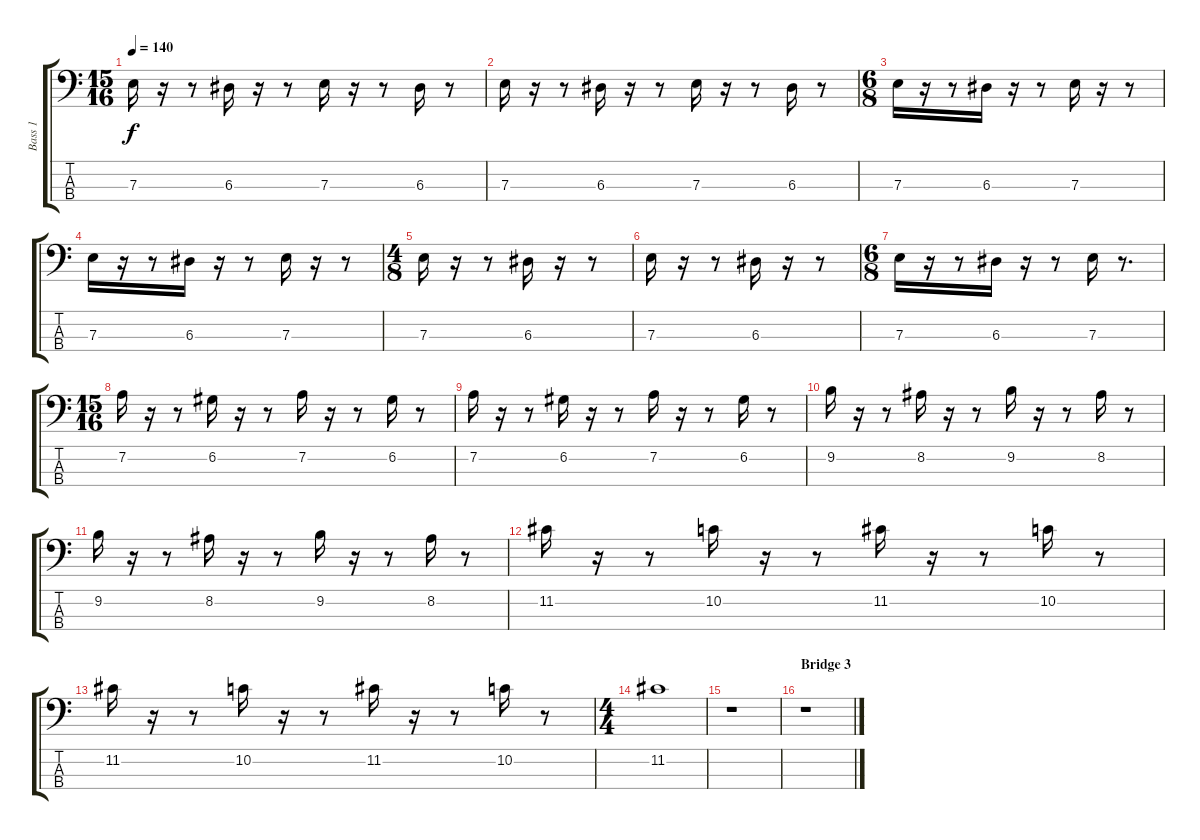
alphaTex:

\track ("Bass 1" "Bass 1") {instrument electricbasspick}
\staff {score tabs}
\tuning (G2 D2 A1 E1) {hide}
\ts (15 16)
\tempo 140
\clef f4
\ks c
7.3.16{dy f} r.16 r.8 6.3.16 r.16 r.8 7.3.16 r.16 r.8 6.3.16 r.8 |
7.3.16 r.16 r.8 6.3.16 r.16 r.8 7.3.16 r.16 r.8 6.3.16 r.8 |
\ts (6 8)
7.3.16 r.16 r.8 6.3.16 r.16 r.8 7.3.16 r.16 r.8 |
7.3.16 r.16 r.8 6.3.16 r.16 r.8 7.3.16 r.16 r.8 |
\ts (4 8)
7.3.16 r.16 r.8 6.3.16 r.16 r.8 |
7.3.16 r.16 r.8 6.3.16 r.16 r.8 |
\ts (6 8)
7.3.16 r.16 r.8 6.3.16 r.16 r.8 7.3.16 r.8{d} |
\ts (15 16)
7.2.16 r.16 r.8 6.2.16 r.16 r.8 7.2.16 r.16 r.8 6.2.16 r.8 |
7.2.16 r.16 r.8 6.2.16 r.16 r.8 7.2.16 r.16 r.8 6.2.16 r.8 |
9.2.16 r.16 r.8 8.2.16 r.16 r.8 9.2.16 r.16 r.8 8.2.16 r.8 |
9.2.16 r.16 r.8 8.2.16 r.16 r.8 9.2.16 r.16 r.8 8.2.16 r.8 |
11.2.16 r.16 r.8 10.2.16 r.16 r.8 11.2.16 r.16 r.8 10.2.16 r.8 |
11.2.16 r.16 r.8 10.2.16 r.16 r.8 11.2.16 r.16 r.8 10.2.16 r.8 |
\ts (4 4)
11.2.1 |
r.1 |
\section ("" "Bridge 3")
r.1
